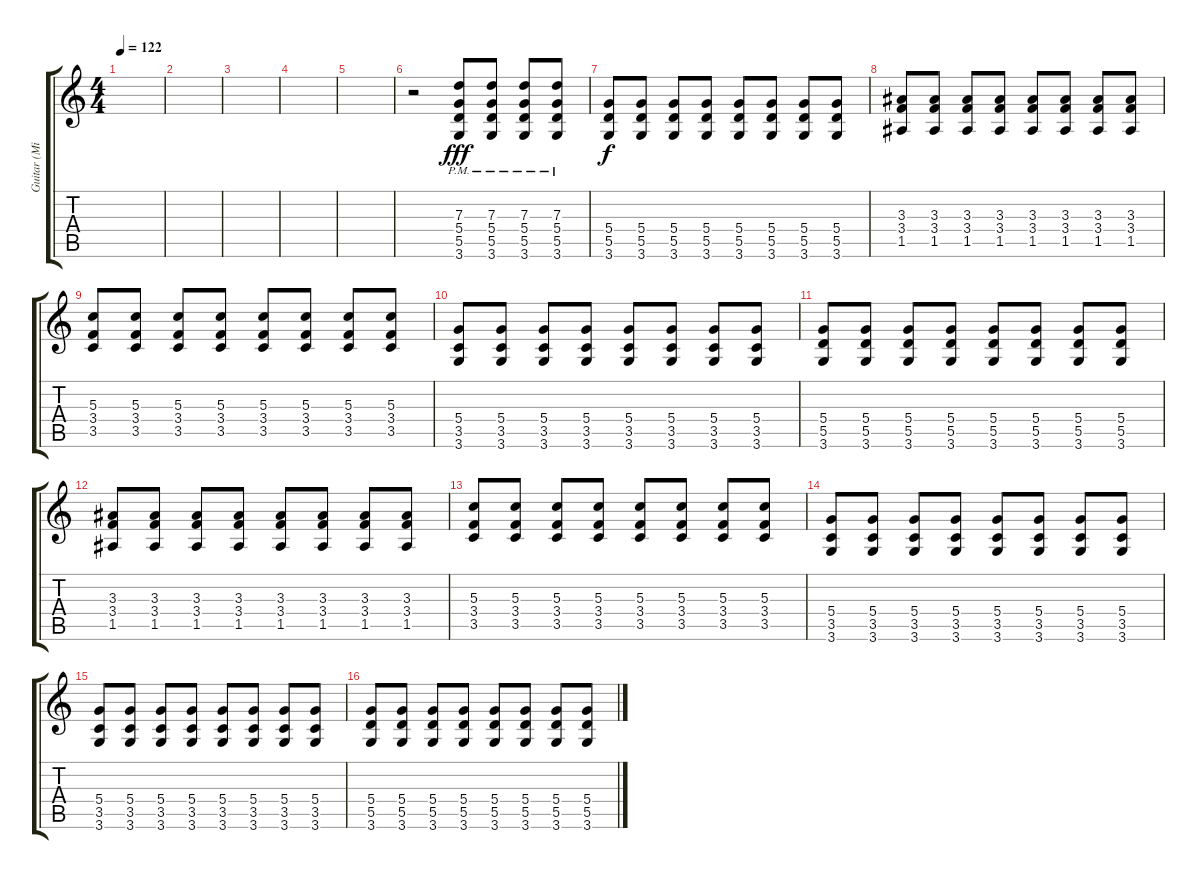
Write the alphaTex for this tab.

\track ("Guitar (Mike Shinoda)" "Guitar (Mi") {instrument overdrivenguitar}
\staff {score tabs}
\tuning (E4 B3 G3 D3 A2 E2) {hide}
\ts (4 4)
\tempo 122
\clef g2
\ks c
|
|
|
|
|
r.2 (7.3{pm} 5.4{pm} 5.5{pm} 3.6{pm}).8{dy fff} (7.3{pm} 5.4{pm} 5.5{pm} 3.6{pm}).8 (7.3{pm} 5.4{pm} 5.5{pm} 3.6{pm}).8 (7.3{pm} 5.4{pm} 5.5{pm} 3.6{pm}).8 |
(5.4 5.5 3.6).8{dy f} (5.4 5.5 3.6).8 (5.4 5.5 3.6).8 (5.4 5.5 3.6).8 (5.4 5.5 3.6).8 (5.4 5.5 3.6).8 (5.4 5.5 3.6).8 (5.4 5.5 3.6).8 |
(3.3 3.4 1.5).8 (3.3 3.4 1.5).8 (3.3 3.4 1.5).8 (3.3 3.4 1.5).8 (3.3 3.4 1.5).8 (3.3 3.4 1.5).8 (3.3 3.4 1.5).8 (3.3 3.4 1.5).8 |
(5.3 3.4 3.5).8 (5.3 3.4 3.5).8 (5.3 3.4 3.5).8 (5.3 3.4 3.5).8 (5.3 3.4 3.5).8 (5.3 3.4 3.5).8 (5.3 3.4 3.5).8 (5.3 3.4 3.5).8 |
(5.4 3.5 3.6).8 (5.4 3.5 3.6).8 (5.4 3.5 3.6).8 (5.4 3.5 3.6).8 (5.4 3.5 3.6).8 (5.4 3.5 3.6).8 (5.4 3.5 3.6).8 (5.4 3.5 3.6).8 |
(5.4 5.5 3.6).8 (5.4 5.5 3.6).8 (5.4 5.5 3.6).8 (5.4 5.5 3.6).8 (5.4 5.5 3.6).8 (5.4 5.5 3.6).8 (5.4 5.5 3.6).8 (5.4 5.5 3.6).8 |
(3.3 3.4 1.5).8 (3.3 3.4 1.5).8 (3.3 3.4 1.5).8 (3.3 3.4 1.5).8 (3.3 3.4 1.5).8 (3.3 3.4 1.5).8 (3.3 3.4 1.5).8 (3.3 3.4 1.5).8 |
(5.3 3.4 3.5).8 (5.3 3.4 3.5).8 (5.3 3.4 3.5).8 (5.3 3.4 3.5).8 (5.3 3.4 3.5).8 (5.3 3.4 3.5).8 (5.3 3.4 3.5).8 (5.3 3.4 3.5).8 |
(5.4 3.5 3.6).8 (5.4 3.5 3.6).8 (5.4 3.5 3.6).8 (5.4 3.5 3.6).8 (5.4 3.5 3.6).8 (5.4 3.5 3.6).8 (5.4 3.5 3.6).8 (5.4 3.5 3.6).8 |
(5.4 3.5 3.6).8 (5.4 3.5 3.6).8 (5.4 3.5 3.6).8 (5.4 3.5 3.6).8 (5.4 3.5 3.6).8 (5.4 3.5 3.6).8 (5.4 3.5 3.6).8 (5.4 3.5 3.6).8 |
(5.4 5.5 3.6).8 (5.4 5.5 3.6).8 (5.4 5.5 3.6).8 (5.4 5.5 3.6).8 (5.4 5.5 3.6).8 (5.4 5.5 3.6).8 (5.4 5.5 3.6).8 (5.4 5.5 3.6).8
